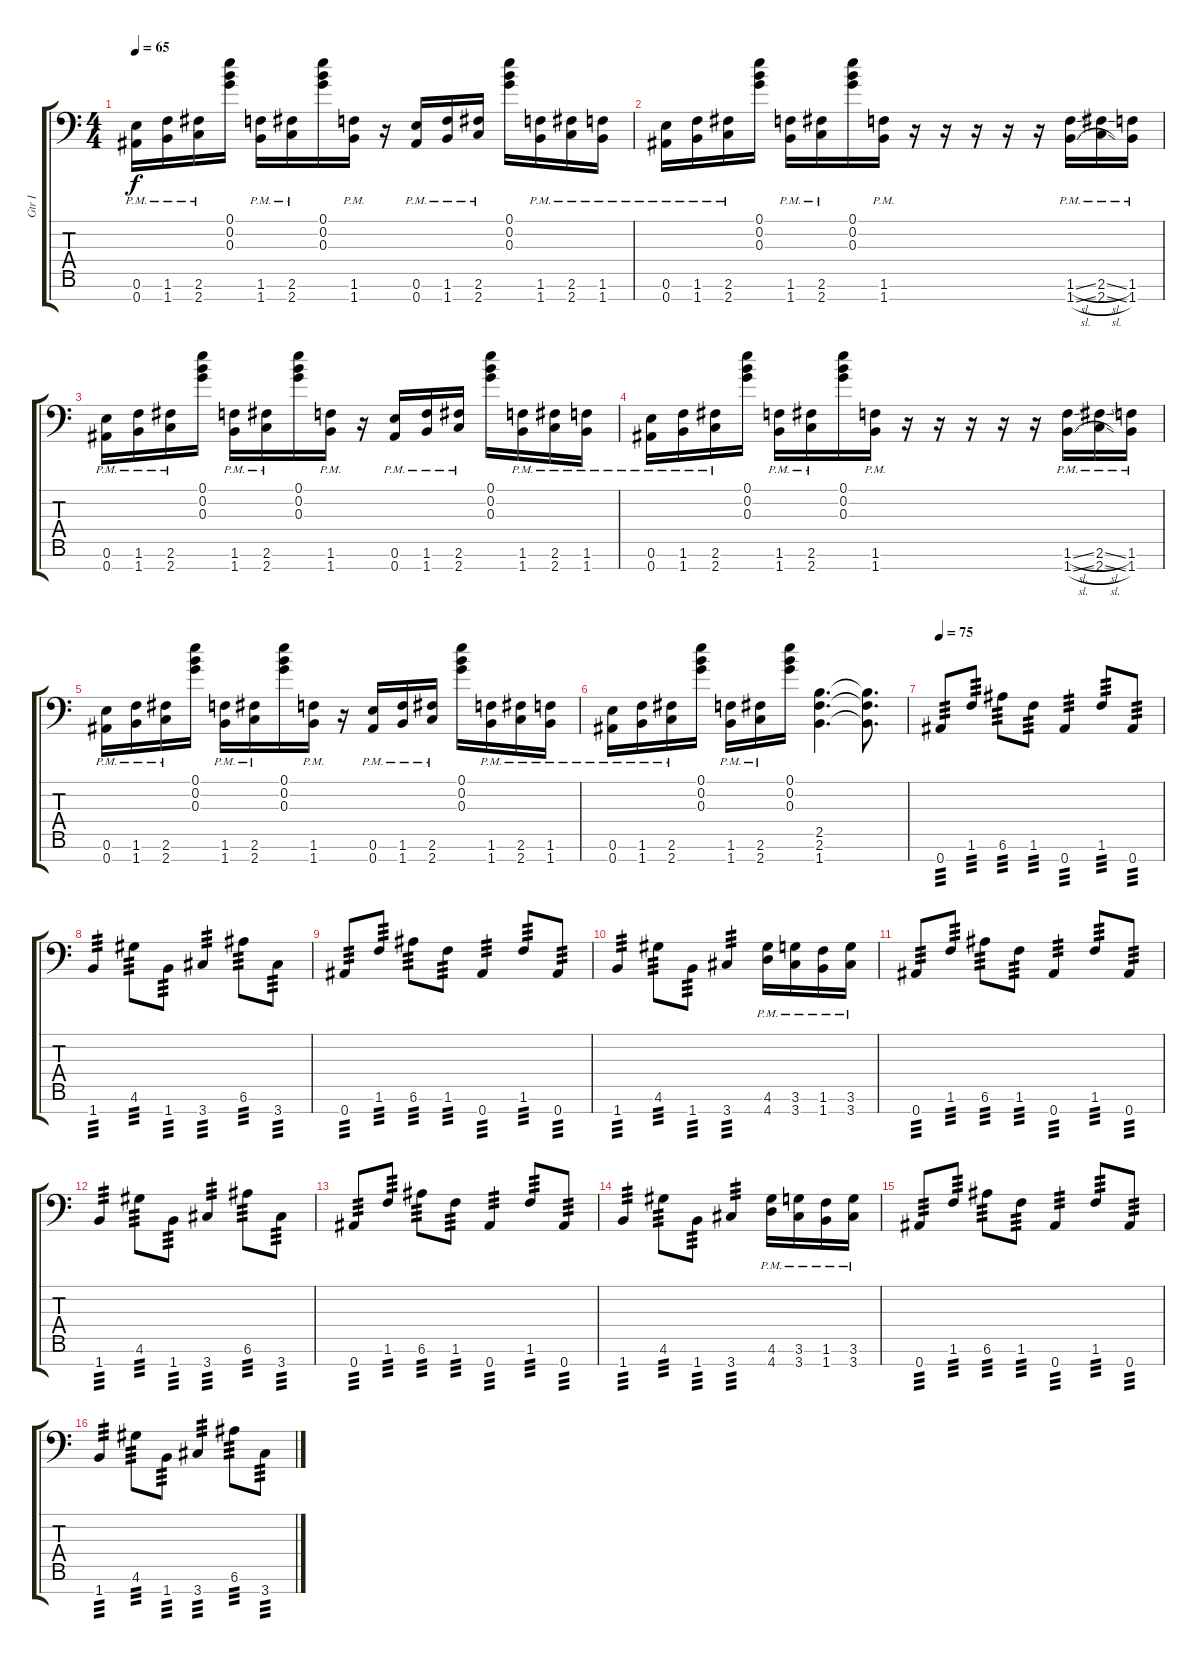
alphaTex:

\track ("Gtr I" "Gtr I") {instrument distortionguitar}
\staff {score tabs}
\tuning (E4 B3 G3 D3 A2 E2 Bb1) {hide}
\ts (4 4)
\tempo 65
\clef f4
\ks c
(0.6{pm} 0.7{pm}).16{dy f} (1.6{pm} 1.7{pm}).16 (2.6{pm} 2.7{pm}).16 (0.1 0.2 0.3).16 (1.6{pm} 1.7{pm}).16 (2.6{pm} 2.7{pm}).16 (0.1 0.2 0.3).16 (1.6{pm} 1.7{pm}).16 r.16 (0.6{pm} 0.7{pm}).16 (1.6{pm} 1.7{pm}).16 (2.6{pm} 2.7{pm}).16 (0.1 0.2 0.3).16 (1.6{pm} 1.7{pm}).16 (2.6{pm} 2.7{pm}).16 (1.6{pm} 1.7{pm}).16 |
(0.6{pm} 0.7{pm}).16 (1.6{pm} 1.7{pm}).16 (2.6{pm} 2.7{pm}).16 (0.1 0.2 0.3).16 (1.6{pm} 1.7{pm}).16 (2.6{pm} 2.7{pm}).16 (0.1 0.2 0.3).16 (1.6{pm} 1.7{pm}).16 r.16 r.16 r.16 r.16 r.16 (1.6{sl pm} 1.7{sl pm}).16 (2.6{sl pm} 2.7{sl pm}).16 (1.6{pm} 1.7{pm}).16 |
(0.6{pm} 0.7{pm}).16 (1.6{pm} 1.7{pm}).16 (2.6{pm} 2.7{pm}).16 (0.1 0.2 0.3).16 (1.6{pm} 1.7{pm}).16 (2.6{pm} 2.7{pm}).16 (0.1 0.2 0.3).16 (1.6{pm} 1.7{pm}).16 r.16 (0.6{pm} 0.7{pm}).16 (1.6{pm} 1.7{pm}).16 (2.6{pm} 2.7{pm}).16 (0.1 0.2 0.3).16 (1.6{pm} 1.7{pm}).16 (2.6{pm} 2.7{pm}).16 (1.6{pm} 1.7{pm}).16 |
(0.6{pm} 0.7{pm}).16 (1.6{pm} 1.7{pm}).16 (2.6{pm} 2.7{pm}).16 (0.1 0.2 0.3).16 (1.6{pm} 1.7{pm}).16 (2.6{pm} 2.7{pm}).16 (0.1 0.2 0.3).16 (1.6{pm} 1.7{pm}).16 r.16 r.16 r.16 r.16 r.16 (1.6{sl pm} 1.7{sl pm}).16 (2.6{sl pm} 2.7{sl pm}).16 (1.6{pm} 1.7{pm}).16 |
(0.6{pm} 0.7{pm}).16 (1.6{pm} 1.7{pm}).16 (2.6{pm} 2.7{pm}).16 (0.1 0.2 0.3).16 (1.6{pm} 1.7{pm}).16 (2.6{pm} 2.7{pm}).16 (0.1 0.2 0.3).16 (1.6{pm} 1.7{pm}).16 r.16 (0.6{pm} 0.7{pm}).16 (1.6{pm} 1.7{pm}).16 (2.6{pm} 2.7{pm}).16 (0.1 0.2 0.3).16 (1.6{pm} 1.7{pm}).16 (2.6{pm} 2.7{pm}).16 (1.6{pm} 1.7{pm}).16 |
(0.6{pm} 0.7{pm}).16 (1.6{pm} 1.7{pm}).16 (2.6{pm} 2.7{pm}).16 (0.1 0.2 0.3).16 (1.6{pm} 1.7{pm}).16 (2.6{pm} 2.7{pm}).16 (0.1 0.2 0.3).16 (2.5 2.6 1.7).4{d} (2.5{t} 2.6{t} 1.7{t}).8{d} |
\tempo 75
0.7.8{tp 3} 1.6.8{tp 3} 6.6.8{tp 3} 1.6.8{tp 3} 0.7.4{tp 3} 1.6.8{tp 3} 0.7.8{tp 3} |
1.7.4{tp 3} 4.6.8{tp 3} 1.7.8{tp 3} 3.7.4{tp 3} 6.6.8{tp 3} 3.7.8{tp 3} |
0.7.8{tp 3} 1.6.8{tp 3} 6.6.8{tp 3} 1.6.8{tp 3} 0.7.4{tp 3} 1.6.8{tp 3} 0.7.8{tp 3} |
1.7.4{tp 3} 4.6.8{tp 3} 1.7.8{tp 3} 3.7.4{tp 3} (4.6{pm} 4.7{pm}).16 (3.6{pm} 3.7{pm}).16 (1.6{pm} 1.7{pm}).16 (3.6{pm} 3.7{pm}).16 |
0.7.8{tp 3} 1.6.8{tp 3} 6.6.8{tp 3} 1.6.8{tp 3} 0.7.4{tp 3} 1.6.8{tp 3} 0.7.8{tp 3} |
1.7.4{tp 3} 4.6.8{tp 3} 1.7.8{tp 3} 3.7.4{tp 3} 6.6.8{tp 3} 3.7.8{tp 3} |
0.7.8{tp 3} 1.6.8{tp 3} 6.6.8{tp 3} 1.6.8{tp 3} 0.7.4{tp 3} 1.6.8{tp 3} 0.7.8{tp 3} |
1.7.4{tp 3} 4.6.8{tp 3} 1.7.8{tp 3} 3.7.4{tp 3} (4.6{pm} 4.7{pm}).16 (3.6{pm} 3.7{pm}).16 (1.6{pm} 1.7{pm}).16 (3.6{pm} 3.7{pm}).16 |
0.7.8{tp 3} 1.6.8{tp 3} 6.6.8{tp 3} 1.6.8{tp 3} 0.7.4{tp 3} 1.6.8{tp 3} 0.7.8{tp 3} |
1.7.4{tp 3} 4.6.8{tp 3} 1.7.8{tp 3} 3.7.4{tp 3} 6.6.8{tp 3} 3.7.8{tp 3}
